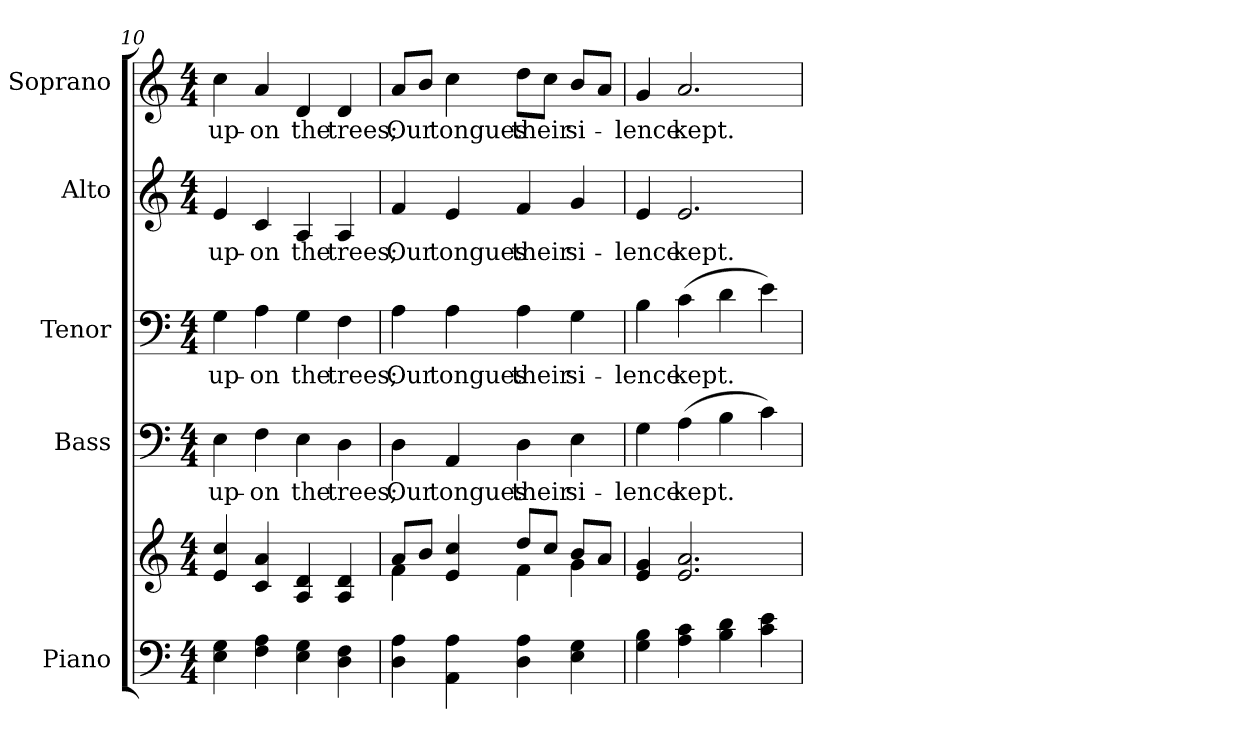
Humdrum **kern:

**kern	**kern	**kern	**text	**kern	**text	**kern	**text	**kern	**text
*part5	*part5	*part4	*part4	*part3	*part3	*part2	*part2	*part1	*part1
*staff6	*staff5	*staff4	*staff4	*staff3	*staff3	*staff2	*staff2	*staff1	*staff1
*I"Piano	*	*I"Bass	*	*I"Tenor	*	*I"Alto	*	*I"Soprano	*
*I'Pno.	*	*I'B.	*	*I'T.	*	*I'A.	*	*I'S.	*
*clefF4	*clefG2	*clefF4	*	*clefF4	*	*clefG2	*	*clefG2	*
*k[]	*k[]	*k[]	*	*k[]	*	*k[]	*	*k[]	*
*C:	*C:	*C:	*	*C:	*	*C:	*	*C:	*
*M4/4	*M4/4	*M4/4	*	*M4/4	*	*M4/4	*	*M4/4	*
=10	=10	=10	=10	=10	=10	=10	=10	=10	=10
!	!	!	!LO:LY:b:color=#000000	!	!	!	!	!	!
!	!	!	!	!	!LO:LY:b:color=#000000	!	!	!	!
!	!	!	!	!	!	!	!LO:LY:b:color=#000000	!	!
!	!	!	!	!	!	!	!	!	!LO:LY:b:color=#000000
4Ei\ 4Gi	4ei/ 4cci	4Ei\	up-	4Gi\	up-	4ei/	up-	4cci\	up-
!	!	!	!LO:LY:b:color=#000000	!	!	!	!	!	!
!	!	!	!	!	!LO:LY:b:color=#000000	!	!	!	!
!	!	!	!	!	!	!	!LO:LY:b:color=#000000	!	!
!	!	!	!	!	!	!	!	!	!LO:LY:b:color=#000000
4Fi\ 4Ai	4ci/ 4ai	4Fi\	-on	4Ai\	-on	4ci/	-on	4ai/	-on
!	!	!	!LO:LY:b:color=#000000	!	!	!	!	!	!
!	!	!	!	!	!LO:LY:b:color=#000000	!	!	!	!
!	!	!	!	!	!	!	!LO:LY:b:color=#000000	!	!
!	!	!	!	!	!	!	!	!	!LO:LY:b:color=#000000
4Ei\ 4Gi	4Ai/ 4di	4Ei\	the	4Gi\	the	4Ai/	the	4di/	the
!	!	!	!LO:LY:b:color=#000000	!	!	!	!	!	!
!	!	!	!	!	!LO:LY:b:color=#000000	!	!	!	!
!	!	!	!	!	!	!	!LO:LY:b:color=#000000	!	!
!	!	!	!	!	!	!	!	!	!LO:LY:b:color=#000000
4Di\ 4Fi	4Ai/ 4di	4Di\	trees;	4Fi\	trees;	4Ai/	trees;	4di/	trees;
=11	=11	=11	=11	=11	=11	=11	=11	=11	=11
*	*^	*	*	*	*	*	*	*	*
!	!	!	!	!LO:LY:b:color=#000000	!	!	!	!	!	!
!	!	!	!	!	!	!LO:LY:b:color=#000000	!	!	!	!
!	!	!	!	!	!	!	!	!LO:LY:b:color=#000000	!	!
!	!	!	!	!	!	!	!	!	!	!LO:LY:b:color=#000000
4Di\ 4Ai	8ai/L	4fi\	4Di\	Our	4Ai\	Our	4fi/	Our	8ai/L	Our
.	8bi/J	.	.	.	.	.	.	.	8bi/J	.
!	!	!	!	!LO:LY:b:color=#000000	!	!	!	!	!	!
!	!	!	!	!	!	!LO:LY:b:color=#000000	!	!	!	!
!	!	!	!	!	!	!	!	!LO:LY:b:color=#000000	!	!
!	!	!	!	!	!	!	!	!	!	!LO:LY:b:color=#000000
4AAi\ 4Ai	4ei/ 4cci	4ryy	4AAi/	tongues	4Ai\	tongues	4ei/	tongues	4cci\	tongues
!	!	!	!	!LO:LY:b:color=#000000	!	!	!	!	!	!
!	!	!	!	!	!	!LO:LY:b:color=#000000	!	!	!	!
!	!	!	!	!	!	!	!	!LO:LY:b:color=#000000	!	!
!	!	!	!	!	!	!	!	!	!	!LO:LY:b:color=#000000
4Di\ 4Ai	8ddi/L	4fi\	4Di\	their	4Ai\	their	4fi/	their	8ddi\L	their
.	8cci/J	.	.	.	.	.	.	.	8cci\J	.
!	!	!	!	!LO:LY:b:color=#000000	!	!	!	!	!	!
!	!	!	!	!	!	!LO:LY:b:color=#000000	!	!	!	!
!	!	!	!	!	!	!	!	!LO:LY:b:color=#000000	!	!
!	!	!	!	!	!	!	!	!	!	!LO:LY:b:color=#000000
4Ei\ 4Gi	8bi/L	4gi\	4Ei\	si-	4Gi\	si-	4gi/	si-	8bi/L	si-
.	8ai/J	.	.	.	.	.	.	.	8ai/J	.
*	*v	*v	*	*	*	*	*	*	*	*
=12	=12	=12	=12	=12	=12	=12	=12	=12	=12
!	!	!	!LO:LY:b:color=#000000	!	!	!	!	!	!
!	!	!	!	!	!LO:LY:b:color=#000000	!	!	!	!
!	!	!	!	!	!	!	!LO:LY:b:color=#000000	!	!
!	!	!	!	!	!	!	!	!	!LO:LY:b:color=#000000
4Gi\ 4Bi	4ei/ 4gi	4Gi\	-lence	4Bi\	-lence	4ei/	-lence	4gi/	-lence
!	!	!	!LO:LY:b:color=#000000	!	!	!	!	!	!
!	!	!	!	!	!LO:LY:b:color=#000000	!	!	!	!
!	!	!	!	!	!	!	!LO:LY:b:color=#000000	!	!
!	!	!	!	!	!	!	!	!	!LO:LY:b:color=#000000
4Ai\ 4ci	2.ei/ 2.ai	(4Ai\	kept.	(4ci\	kept.	2.ei/	kept.	2.ai/	kept.
4Bi\ 4di	.	4Bi\	.	4di\	.	.	.	.	.
4ci\ 4ei	.	4ci\)	.	4ei\)	.	.	.	.	.
=	=	=	=	=	=	=	=	=	=
*-	*-	*-	*-	*-	*-	*-	*-	*-	*-
